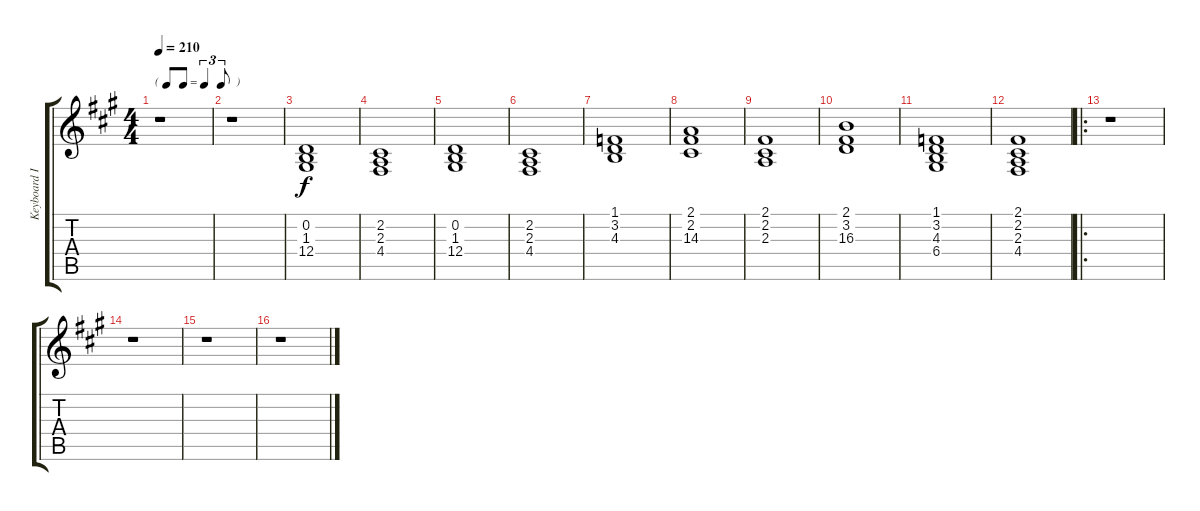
\track ("Keyboard I" "Keyboard I") {instrument vibraphone}
\staff {score tabs}
\tuning (E4 B3 G3 D3 A2 E2) {hide}
\ts (4 4)
\tf triplet8th
\tempo 210
\clef g2
\ks a
r.1{dy f} |
r.1 |
(0.2 1.3 12.4).1 |
(2.2 2.3 4.4).1 |
(0.2 1.3 12.4).1 |
(2.2 2.3 4.4).1 |
(1.1 3.2 4.3).1 |
(2.1 2.2 14.3).1 |
(2.1 2.2 2.3).1 |
(2.1 3.2 16.3).1 |
(1.1 3.2 4.3 6.4).1 |
(2.1 2.2 2.3 4.4).1 |
\ro
r.1 |
r.1 |
r.1 |
r.1
